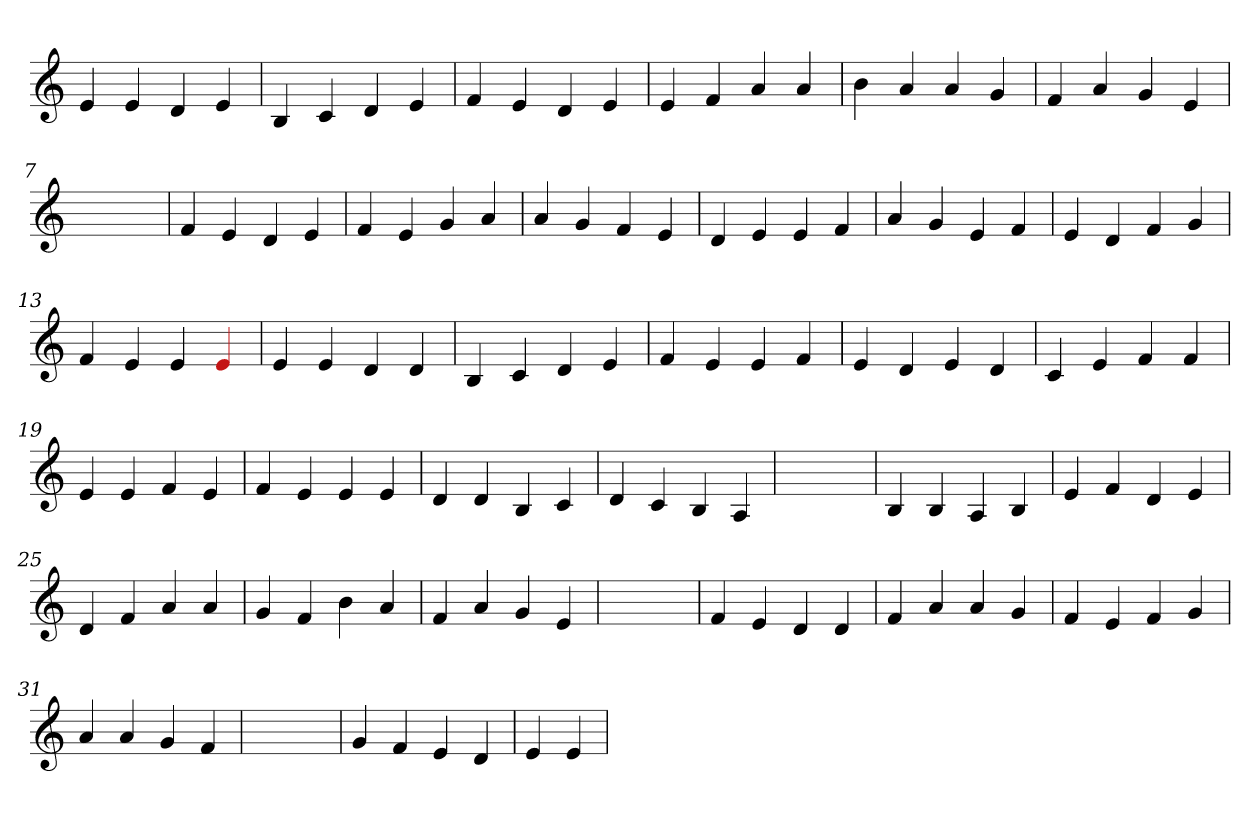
**kern
*part1
*staff1
*clefG2
=1
4e
4e
4d
4e
=2
4B
4c
4d
4e
=3
4f
4e
4d
4e
=4
4e
4f
4a
4a
=5
4b
4a
4a
4g
=6
4f
4a
4g
4e
=7
1ryy
=7
4f
4e
4d
4e
=8
4f
4e
4g
4a
=9
4a
4g
4f
4e
=10
4d
4e
4e
4f
=11
4a
4g
4e
4f
=12
4e
4d
4f
4g
=13
4f
4e
4e
4Re
=14
4e
4e
4d
4d
=15
4B
4c
4d
4e
=16
4f
4e
4e
4f
=17
4e
4d
4e
4d
=18
4c
4e
4f
4f
=19
4e
4e
4f
4e
=20
4f
4e
4e
4e
=21
4d
4d
4B
4c
=22
4d
4c
4B
4A
=23
1ryy
=23
4B
4B
4A
4B
=24
4e
4f
4d
4e
=25
4d
4f
4a
4a
=26
4g
4f
4b
4a
=27
4f
4a
4g
4e
=28
1ryy
=28
4f
4e
4d
4d
=29
4f
4a
4a
4g
=30
4f
4e
4f
4g
=31
4a
4a
4g
4f
=32
1ryy
=32
4g
4f
4e
4d
=33
4e
4e
=
*-
